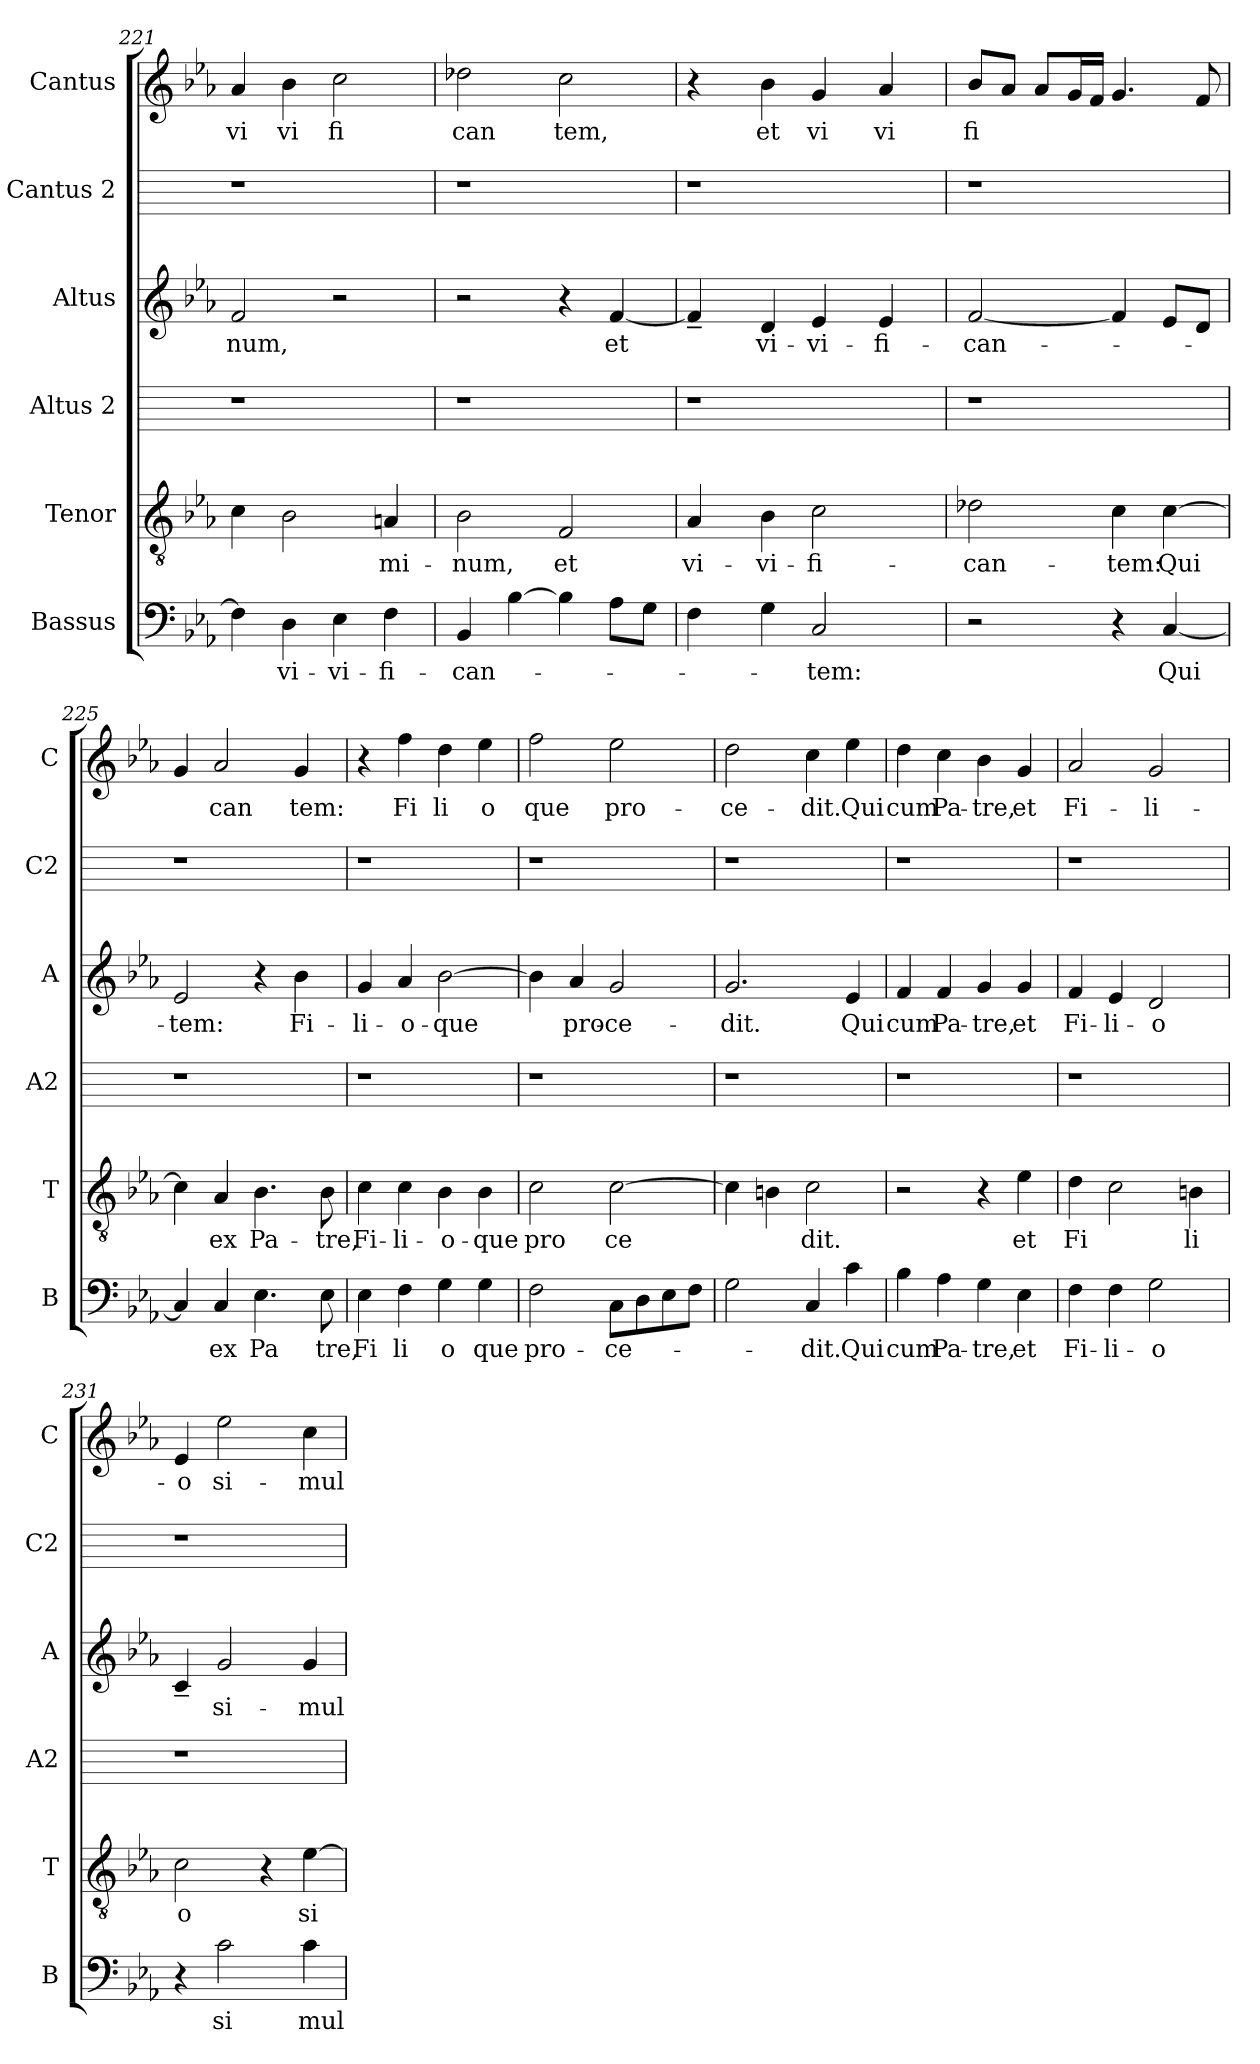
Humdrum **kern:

**kern	**text	**kern	**text	**kern	**kern	**text	**kern	**kern	**text
*part6	*part6	*part5	*part5	*part4	*part3	*part3	*part2	*part1	*part1
*staff6	*staff6	*staff5	*staff5	*staff4	*staff3	*staff3	*staff2	*staff1	*staff1
*I"Bassus	*	*I"Tenor	*	*I"Altus 2	*I"Altus	*	*I"Cantus 2	*I"Cantus	*
*I'B	*	*I'T	*	*I'A2	*I'A	*	*I'C2	*I'C	*
*clefF4	*	*clefGv2	*	*	*clefG2	*	*	*clefG2	*
*k[b-e-a-]	*	*k[b-e-a-]	*	*	*k[b-e-a-]	*	*	*k[b-e-a-]	*
*E-:	*	*E-:	*	*	*E-:	*	*	*E-:	*
=221	=221	=221	=221	=221	=221	=221	=221	=221	=221
!	!	!	!	!	!	!LO:LY:b:cj	!	!	!LO:LY:b:cj
4F\]	.	4c\	.	1r	2f/	-num,	1r	4a-/	vi
!	!LO:LY:b:cj	!	!	!	!	!	!	!	!LO:LY:b:cj
4D\	vi-	2B-\	.	.	.	.	.	4b-\	vi
!	!LO:LY:b:cj	!	!	!	!	!	!	!	!LO:LY:b:cj
4E-\	-vi-	.	.	.	2r	.	.	2cc\	fi
!	!LO:LY:b:cj	!	!LO:LY:b:cj	!	!	!	!	!	!
4F\	-fi-	4An/	-mi-	.	.	.	.	.	.
=222	=222	=222	=222	=222	=222	=222	=222	=222	=222
!	!LO:LY:b	!	!LO:LY:b:cj	!	!	!	!	!	!LO:LY:b:cj
4BB-/	-can-	2B-\	-num,	1r	2r	.	1r	2dd-X\	can
[>4B-\	.	.	.	.	.	.	.	.	.
!	!	!	!LO:LY:b:cj	!	!	!	!	!	!LO:LY:b:cj
4B-\]	.	2F/	et	.	4r	.	.	2cc\	tem,
!	!	!	!	!	!	!LO:LY:b:cj	!	!	!
8A-\L	.	.	.	.	[>4f/	et	.	.	.
8G\J	.	.	.	.	.	.	.	.	.
!!LO:LB:g=z
=223	=223	=223	=223	=223	=223	=223	=223	=223	=223
!	!	!	!LO:LY:b:cj	!	!	!	!	!	!
*^	*	*	*	*	*	*	*	*	*
4F\	8ryy	.	4A-/	vi-	1r	4f~</]	.	1r	4r	.
.	64ryy	.	.	.	.	.	.	.	.	.
.	2ryy	.	.	.	.	.	.	.	.	.
!	!	!	!	!LO:LY:b:cj	!	!	!LO:LY:b:cj	!	!	!LO:LY:b:cj
4G\	.	.	4B-\	-vi-	.	4d/	vi-	.	4b-\	et
!	!	!LO:LY:b:cj	!	!LO:LY:b:cj	!	!	!LO:LY:b:cj	!	!	!LO:LY:b:cj
2C/	.	-tem:	2c\	-fi-	.	4e-/	-vi-	.	4g/	vi
.	4ryy	.	.	.	.	.	.	.	.	.
!	!	!	!	!	!	!	!LO:LY:b:cj	!	!	!LO:LY:b:cj
.	.	.	.	.	.	4e-/	-fi-	.	4a-/	vi
.	16..ryy	.	.	.	.	.	.	.	.	.
=224	=224	=224	=224	=224	=224	=224	=224	=224	=224	=224
!	!	!	!	!LO:LY:b:cj	!	!	!LO:LY:b	!	!	!LO:LY:b:cj
*v	*v	*	*	*	*	*	*	*	*	*
2r	.	2d-X\	-can-	1r	[<2f/	-can-	1r	8b-/L	fi
.	.	.	.	.	.	.	.	8a-/J	.
.	.	.	.	.	.	.	.	8a-/L	.
.	.	.	.	.	.	.	.	16g/	.
.	.	.	.	.	.	.	.	16f/J	.
!	!	!	!LO:LY:b:cj	!	!	!	!	!	!
4r	.	4c\	-tem:	.	4f/]	.	.	4.g/	.
!	!LO:LY:b	!	!LO:LY:b	!	!	!	!	!	!
[<4C/	Qui	[>4c\	Qui	.	8e-/L	.	.	.	.
.	.	.	.	.	8d/J	.	.	8f/	.
=225	=225	=225	=225	=225	=225	=225	=225	=225	=225
!	!	!	!	!	!	!LO:LY:b:cj	!	!	!
4C/]	.	4c\]	.	1r	2e-/	-tem:	1r	4g/	.
!	!LO:LY:b:cj	!	!LO:LY:b:cj	!	!	!	!	!	!LO:LY:b:cj
4C/	ex	4A-/	ex	.	.	.	.	2a-/	can
!	!LO:LY:b:cj	!	!LO:LY:b:cj	!	!	!	!	!	!
4.E-\	Pa	4.B-\	Pa-	.	4r	.	.	.	.
!	!	!	!	!	!	!LO:LY:b:cj	!	!	!LO:LY:b:cj
.	.	.	.	.	4b-\	Fi-	.	4g/	tem:
!	!LO:LY:b:cj	!	!LO:LY:b:cj	!	!	!	!	!	!
8E-\	tre,	8B-\	-tre,	.	.	.	.	.	.
=226	=226	=226	=226	=226	=226	=226	=226	=226	=226
!	!LO:LY:b:cj	!	!LO:LY:b:cj	!	!	!LO:LY:b:cj	!	!	!
4E-\	Fi	4c\	Fi-	1r	4g/	-li-	1r	4r	.
!	!LO:LY:b:cj	!	!LO:LY:b:cj	!	!	!LO:LY:b:cj	!	!	!LO:LY:b:cj
4F\	li	4c\	-li-	.	4a-/	-o-	.	4ff\	Fi
!	!LO:LY:b:cj	!	!LO:LY:b:cj	!	!	!LO:LY:b	!	!	!LO:LY:b:cj
4G\	o	4B-\	-o-	.	[<2b-\	-que	.	4dd\	li
!	!LO:LY:b:cj	!	!LO:LY:b:cj	!	!	!	!	!	!LO:LY:b:cj
4G\	que	4B-\	-que	.	.	.	.	4ee-\	o
!!LO:LB:g=z
=227	=227	=227	=227	=227	=227	=227	=227	=227	=227
!	!LO:LY:b:cj	!	!LO:LY:b:cj	!	!	!	!	!	!LO:LY:b:cj
2F\	pro-	2c\	pro	1r	4b-\]	.	1r	2ff\	que
!	!	!	!	!	!	!LO:LY:b:cj	!	!	!
.	.	.	.	.	4a-/	pro-	.	.	.
!	!LO:LY:b:cj	!	!LO:LY:b:cj	!	!	!LO:LY:b:cj	!	!	!LO:LY:b:cj
8C\L	-ce-	[>2c\	ce	.	2g/	-ce-	.	2ee-\	pro-
8D\	.	.	.	.	.	.	.	.	.
8E-\	.	.	.	.	.	.	.	.	.
8F\J	.	.	.	.	.	.	.	.	.
=228	=228	=228	=228	=228	=228	=228	=228	=228	=228
!	!	!	!	!	!	!LO:LY:b:cj	!	!	!LO:LY:b:cj
2G\	.	4c\]	.	1r	2.g/	-dit.	1r	2dd\	-ce-
.	.	4Bn\	.	.	.	.	.	.	.
!	!LO:LY:b:cj	!	!LO:LY:b:cj	!	!	!	!	!	!LO:LY:b:cj
4C/	-dit.	2c\	dit.	.	.	.	.	4cc\	-dit.
!	!LO:LY:b:cj	!	!	!	!	!LO:LY:b:cj	!	!	!LO:LY:b:cj
4c\	Qui	.	.	.	4e-/	Qui	.	4ee-\	Qui
=229	=229	=229	=229	=229	=229	=229	=229	=229	=229
!	!LO:LY:b:cj	!	!	!	!	!LO:LY:b:cj	!	!	!LO:LY:b:cj
4B-\	cum	2r	.	1r	4f/	cum	1r	4dd\	cum
!	!LO:LY:b:cj	!	!	!	!	!LO:LY:b:cj	!	!	!LO:LY:b:cj
4A-\	Pa-	.	.	.	4f/	Pa-	.	4cc\	Pa-
!	!LO:LY:b:cj	!	!	!	!	!LO:LY:b:cj	!	!	!LO:LY:b:cj
4G\	-tre,	4r	.	.	4g/	-tre,	.	4b-\	-tre,
!	!LO:LY:b:cj	!	!LO:LY:b:cj	!	!	!LO:LY:b:cj	!	!	!LO:LY:b:cj
4E-\	et	4e-\	et	.	4g/	et	.	4g/	et
=230	=230	=230	=230	=230	=230	=230	=230	=230	=230
!	!LO:LY:b:cj	!	!LO:LY:b:cj	!	!	!LO:LY:b:cj	!	!	!LO:LY:b:cj
4F\	Fi-	4d\	Fi	1r	4f/	Fi-	1r	2a-/	Fi-
!	!LO:LY:b:cj	!	!	!	!	!LO:LY:b:cj	!	!	!
4F\	-li-	2c\	.	.	4e-/	-li-	.	.	.
!	!LO:LY:b:cj	!	!	!	!	!LO:LY:b:cj	!	!	!LO:LY:b:cj
2G\	-o	.	.	.	2d/	-o	.	2g/	-li-
!	!	!	!LO:LY:b:cj	!	!	!	!	!	!
.	.	4Bn\	li	.	.	.	.	.	.
!!LO:PB:g=z
=231	=231	=231	=231	=231	=231	=231	=231	=231	=231
!	!	!	!LO:LY:b:cj	!	!	!	!	!	!LO:LY:b:cj
4r	.	2c\	o	1r	4c~</	.	1r	4e-/	-o
!	!LO:LY:b:cj	!	!	!	!	!LO:LY:b:cj	!	!	!LO:LY:b:cj
2c\	si	.	.	.	2g/	si-	.	2ee-\	si-
.	.	4r	.	.	.	.	.	.	.
!	!LO:LY:b:cj	!	!LO:LY:b:cj	!	!	!LO:LY:b:cj	!	!	!LO:LY:b:cj
4c\	mul	[>4e-\	si	.	4g/	-mul	.	4cc\	-mul
=	=	=	=	=	=	=	=	=	=
*-	*-	*-	*-	*-	*-	*-	*-	*-	*-
